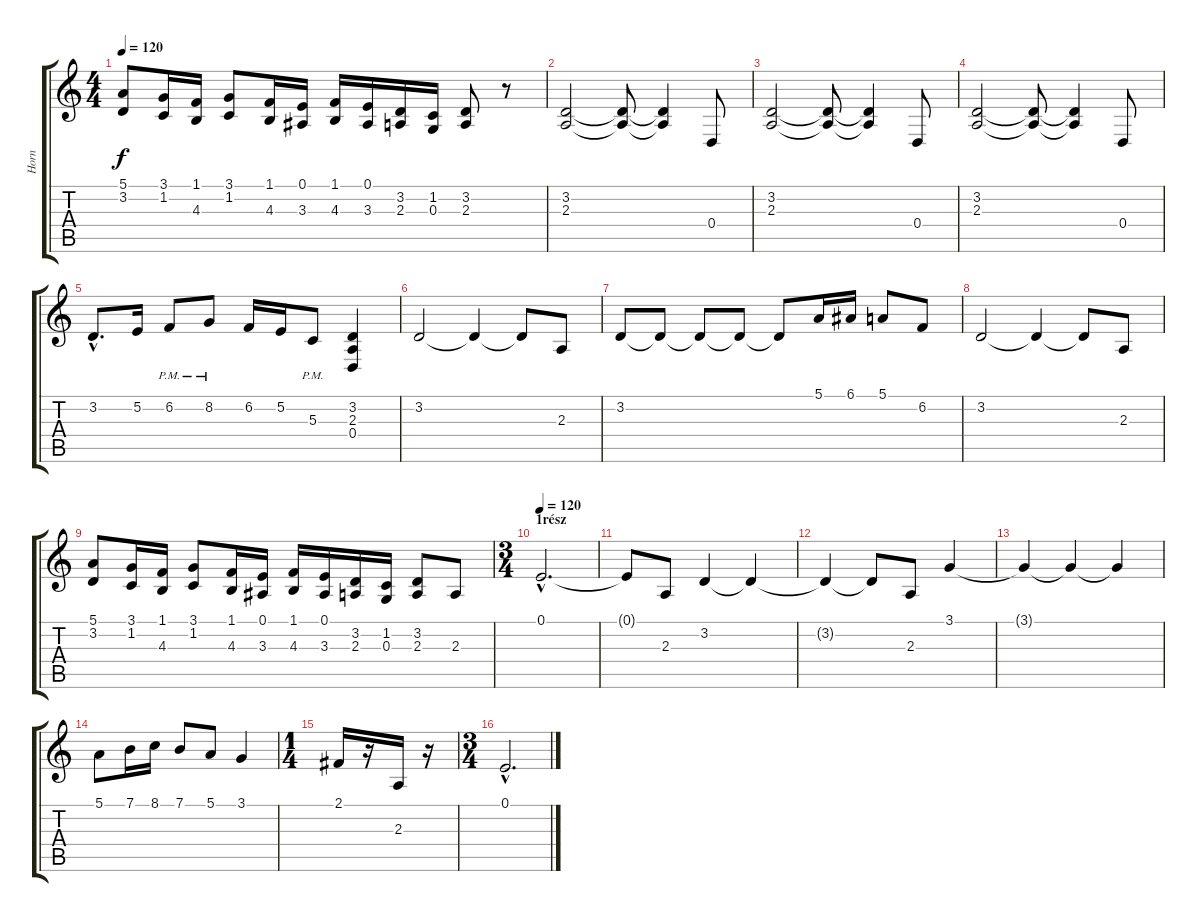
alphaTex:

\track ("Horn" "Horn") {instrument frenchhorn}
\staff {score tabs}
\tuning (E4 B3 G3 D3 A2 E2) {hide}
\ts (4 4)
\tempo 120
\clef g2
\ks c
(5.1 3.2).8{dy f} (3.1 1.2).16 (1.1 4.3).16 (3.1 1.2).8 (1.1 4.3).16 (0.1 3.3).16 (1.1 4.3).16 (0.1 3.3).16 (3.2 2.3).16 (1.2 0.3).16 (3.2 2.3).8 r.8 |
(3.2 2.3).2 (3.2{t} 2.3{t}).8 (3.2{t} 2.3{t}).4 0.4.8 |
(3.2 2.3).2 (3.2{t} 2.3{t}).8 (3.2{t} 2.3{t}).4 0.4.8 |
(3.2 2.3).2 (3.2{t} 2.3{t}).8 (3.2{t} 2.3{t}).4 0.4.8 |
3.2{hac}.8{d} 5.2.16 6.2{pm}.8 8.2{pm}.8 6.2.16 5.2.16 5.3{pm}.8 (3.2 2.3 0.4).4 |
3.2.2 3.2{t}.4 3.2{t}.8 2.3.8 |
3.2.8 3.2{t}.8 3.2{t}.8 3.2{t}.8 3.2{t}.8 5.1.16 6.1.16 5.1.8 6.2.8 |
3.2.2 3.2{t}.4 3.2{t}.8 2.3.8 |
(5.1 3.2).8 (3.1 1.2).16 (1.1 4.3).16 (3.1 1.2).8 (1.1 4.3).16 (0.1 3.3).16 (1.1 4.3).16 (0.1 3.3).16 (3.2 2.3).16 (1.2 0.3).16 (3.2 2.3).8 2.3.8 |
\ts (3 4)
\section ("" "1rész")
\tempo 120
0.1{hac}.2{d} |
0.1{t}.8 2.3.8 3.2.4 3.2{t}.4 |
3.2{t}.4 3.2{t}.8 2.3.8 3.1.4 |
3.1{t}.4 3.1{t}.4 3.1{t}.4 |
5.1.8 7.1.16 8.1.16 7.1.8 5.1.8 3.1.4 |
\ts (1 4)
2.1.16 r.16 2.3.16 r.16 |
\ts (3 4)
0.1{hac}.2{d}
